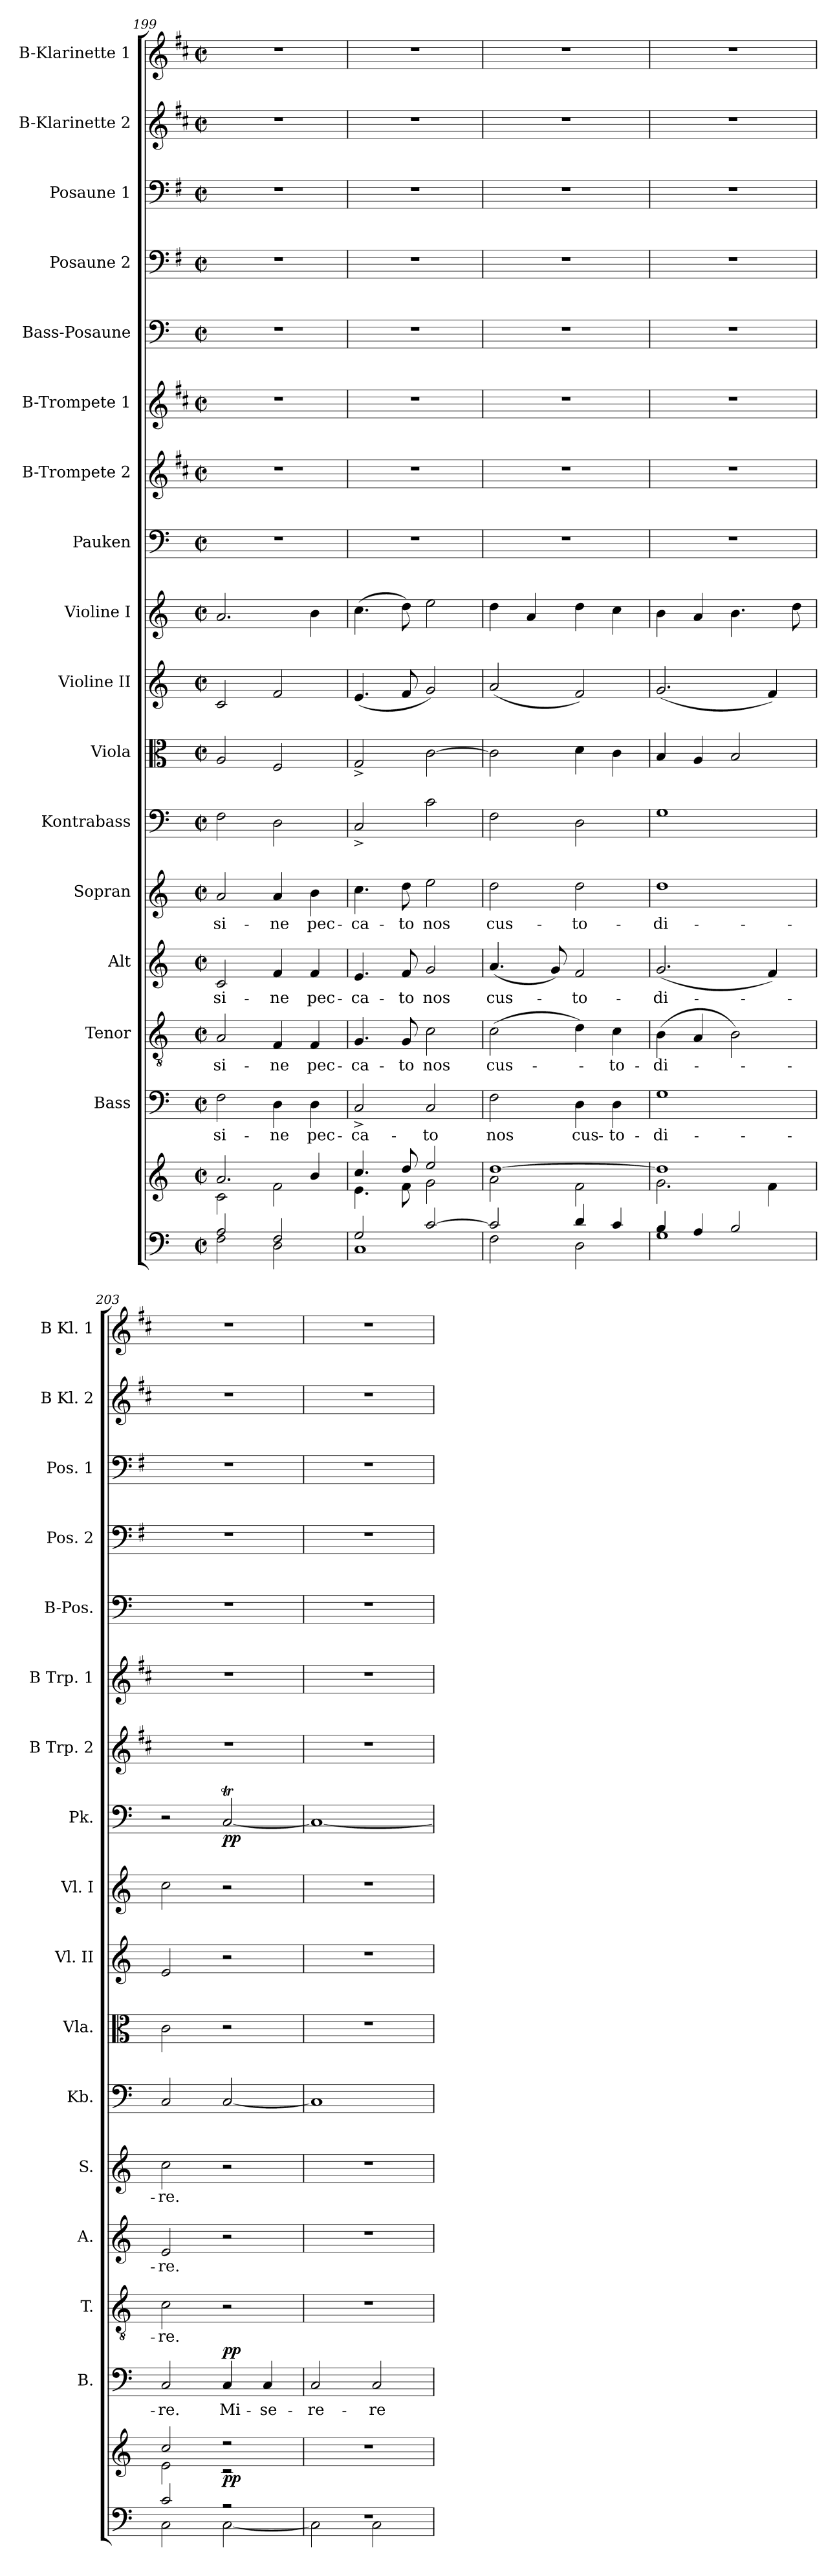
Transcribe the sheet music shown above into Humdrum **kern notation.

**kern	**kern	**dynam	**kern	**text	**dynam	**kern	**text	**kern	**text	**kern	**text	**kern	**kern	**kern	**kern	**kern	**dynam	**kern	**kern	**kern	**kern	**kern	**kern	**kern
*part17	*part17	*part17	*part16	*part16	*part16	*part15	*part15	*part14	*part14	*part13	*part13	*part12	*part11	*part10	*part9	*part8	*part8	*part7	*part6	*part5	*part4	*part3	*part2	*part1
*staff18	*staff17	*staff17/18	*staff16	*staff16	*staff16	*staff15	*staff15	*staff14	*staff14	*staff13	*staff13	*staff12	*staff11	*staff10	*staff9	*staff8	*staff8	*staff7	*staff6	*staff5	*staff4	*staff3	*staff2	*staff1
*	*	*	*I"Bass	*	*	*I"Tenor	*	*I"Alt	*	*I"Sopran	*	*I"Kontrabass	*I"Viola	*I"Violine II	*I"Violine I	*I"Pauken	*	*I"B-Trompete 2	*I"B-Trompete 1	*I"Bass-Posaune	*I"Posaune 2	*I"Posaune 1	*I"B-Klarinette 2	*I"B-Klarinette 1
*	*	*	*I'B.	*	*	*I'T.	*	*I'A.	*	*I'S.	*	*I'Kb.	*I'Vla.	*I'Vl. II	*I'Vl. I	*I'Pk.	*	*I'B Trp. 2	*I'B Trp. 1	*I'B-Pos.	*I'Pos. 2	*I'Pos. 1	*I'B Kl. 2	*I'B Kl. 1
*clefF4	*clefG2	*	*clefF4	*	*	*clefGv2	*	*clefG2	*	*clefG2	*	*clefF4	*clefC3	*clefG2	*clefG2	*clefF4	*	*clefG2	*clefG2	*clefF4	*clefF4	*clefF4	*clefG2	*clefG2
*	*	*	*	*	*	*	*	*	*	*	*	*ITrd7c12	*	*	*	*	*	*ITrd1c2	*ITrd1c2	*	*ITrd4c7	*ITrd4c7	*ITrd1c2	*ITrd1c2
*k[]	*k[]	*	*k[]	*	*	*k[]	*	*k[]	*	*k[]	*	*k[]	*k[]	*k[]	*k[]	*k[]	*	*k[]	*k[]	*k[]	*k[]	*k[]	*k[]	*k[]
*C:	*C:	*	*C:	*	*	*C:	*	*C:	*	*C:	*	*C:	*C:	*C:	*C:	*C:	*	*C:	*C:	*C:	*C:	*C:	*C:	*C:
*M2/2	*M2/2	*	*M2/2	*	*	*M2/2	*	*M2/2	*	*M2/2	*	*M2/2	*M2/2	*M2/2	*M2/2	*M2/2	*	*M2/2	*M2/2	*M2/2	*M2/2	*M2/2	*M2/2	*M2/2
*met(c|)	*met(c|)	*	*met(c|)	*	*	*met(c|)	*	*met(c|)	*	*met(c|)	*	*met(c|)	*met(c|)	*met(c|)	*met(c|)	*met(c|)	*	*met(c|)	*met(c|)	*met(c|)	*met(c|)	*met(c|)	*met(c|)	*met(c|)
=199	=199	=199	=199	=199	=199	=199	=199	=199	=199	=199	=199	=199	=199	=199	=199	=199	=199	=199	=199	=199	=199	=199	=199	=199
*^	*^	*	*	*	*	*	*	*	*	*	*	*	*	*	*	*	*	*	*	*	*	*	*	*
!	!	!	!	!	!	!LO:LY:b	!	!	!LO:LY:b	!	!LO:LY:b	!	!LO:LY:b	!	!	!	!	!	!	!	!	!	!	!	!	!
2A/	2F\	2.a/	2c\	.	2F\	si-	.	2A/	si-	2c/	si-	2a/	si-	2FF\	2A/	2c/	2.a/	1r	.	1r	1r	1r	1r	1r	1r	1r
!	!	!	!	!	!	!LO:LY:b	!	!	!LO:LY:b	!	!LO:LY:b	!	!LO:LY:b	!	!	!	!	!	!	!	!	!	!	!	!	!
2F/	2D\	.	2f\	.	4D\	-ne	.	4F/	-ne	4f/	-ne	4a/	-ne	2DD\	2F/	2f/	.	.	.	.	.	.	.	.	.	.
!	!	!	!	!	!	!LO:LY:b	!	!	!LO:LY:b	!	!LO:LY:b	!	!LO:LY:b	!	!	!	!	!	!	!	!	!	!	!	!	!
.	.	4b/	.	.	4D\	pec-	.	4F/	pec-	4f/	pec-	4b\	pec-	.	.	.	4b\	.	.	.	.	.	.	.	.	.
=200	=200	=200	=200	=200	=200	=200	=200	=200	=200	=200	=200	=200	=200	=200	=200	=200	=200	=200	=200	=200	=200	=200	=200	=200	=200	=200
!	!	!	!	!	!	!LO:LY:b	!	!	!LO:LY:b	!	!LO:LY:b	!	!LO:LY:b	!	!	!	!	!	!	!	!	!	!	!	!	!
2G/	1C	4.cc/	4.e\	.	2C^>/	-ca-	.	4.G/	-ca-	4.e/	-ca-	4.cc\	-ca-	2CC^</	2G^</	(<4.e/	(>4.cc\	1r	.	1r	1r	1r	1r	1r	1r	1r
!	!	!	!	!	!	!	!	!	!LO:LY:b	!	!LO:LY:b	!	!LO:LY:b	!	!	!	!	!	!	!	!	!	!	!	!	!
.	.	8dd/	8f\	.	.	.	.	8G/	-to	8f/	-to	8dd\	-to	.	.	8f/	8dd\)	.	.	.	.	.	.	.	.	.
!	!	!	!	!	!	!LO:LY:b	!	!	!LO:LY:b	!	!LO:LY:b	!	!LO:LY:b	!	!	!	!	!	!	!	!	!	!	!	!	!
[>2c/	.	2ee/	2g\	.	2C/	-to	.	2c\	nos	2g/	nos	2ee\	nos	2C\	[2c\	2g/)	2ee\	.	.	.	.	.	.	.	.	.
=201	=201	=201	=201	=201	=201	=201	=201	=201	=201	=201	=201	=201	=201	=201	=201	=201	=201	=201	=201	=201	=201	=201	=201	=201	=201	=201
!	!	!	!	!	!	!LO:LY:b	!	!	!LO:LY:b	!	!LO:LY:b	!	!LO:LY:b	!	!	!	!	!	!	!	!	!	!	!	!	!
2c/]	2F\	[>1dd	2a\	.	2F\	nos	.	(>2c\	cus-	(<4.a/	cus-	2dd\	cus-	2FF\	2c\]	(<2a/	4dd\	1r	.	1r	1r	1r	1r	1r	1r	1r
.	.	.	.	.	.	.	.	.	.	.	.	.	.	.	.	.	4a/	.	.	.	.	.	.	.	.	.
.	.	.	.	.	.	.	.	.	.	8g/)	.	.	.	.	.	.	.	.	.	.	.	.	.	.	.	.
!	!	!	!	!	!	!LO:LY:b	!	!	!	!	!LO:LY:b	!	!LO:LY:b	!	!	!	!	!	!	!	!	!	!	!	!	!
4d/	2D\	.	2f\	.	4D\	cus-	.	4d\)	.	2f/	-to-	2dd\	-to-	2DD\	4d\	2f/)	4dd\	.	.	.	.	.	.	.	.	.
!	!	!	!	!	!	!LO:LY:b	!	!	!LO:LY:b	!	!	!	!	!	!	!	!	!	!	!	!	!	!	!	!	!
4c/	.	.	.	.	4D\	-to-	.	4c\	-to-	.	.	.	.	.	4c\	.	4cc\	.	.	.	.	.	.	.	.	.
=202	=202	=202	=202	=202	=202	=202	=202	=202	=202	=202	=202	=202	=202	=202	=202	=202	=202	=202	=202	=202	=202	=202	=202	=202	=202	=202
!	!	!	!	!	!	!LO:LY:b	!	!	!LO:LY:b	!	!LO:LY:b	!	!LO:LY:b	!	!	!	!	!	!	!	!	!	!	!	!	!
4B/	1G	1dd]	2.g\	.	1G	-di-	.	(>4B\	-di-	(<2.g/	-di-	1dd	-di-	1GG	4B/	(<2.g/	4b\	1r	.	1r	1r	1r	1r	1r	1r	1r
4A/	.	.	.	.	.	.	.	4A/	.	.	.	.	.	.	4A/	.	4a/	.	.	.	.	.	.	.	.	.
2B/	.	.	.	.	.	.	.	2B\)	.	.	.	.	.	.	2B/	.	4.b\	.	.	.	.	.	.	.	.	.
.	.	.	4f\	.	.	.	.	.	.	4f/)	.	.	.	.	.	4f/)	.	.	.	.	.	.	.	.	.	.
.	.	.	.	.	.	.	.	.	.	.	.	.	.	.	.	.	8dd\	.	.	.	.	.	.	.	.	.
=203	=203	=203	=203	=203	=203	=203	=203	=203	=203	=203	=203	=203	=203	=203	=203	=203	=203	=203	=203	=203	=203	=203	=203	=203	=203	=203
!	!	!	!	!	!	!LO:LY:b	!	!	!LO:LY:b	!	!LO:LY:b	!	!LO:LY:b	!	!	!	!	!	!	!	!	!	!	!	!	!
2c/	2C\	2cc/	2e\	.	2C/	-re.	.	2c\	-re.	2e/	-re.	2cc\	-re.	2CC/	2c\	2e/	2cc\	2r	.	1r	1r	1r	1r	1r	1r	1r
!	!	!	!	!LO:DY:b	!	!LO:LY:b	!LO:DY:a	!	!	!	!	!	!	!	!	!	!	!	!LO:DY:b	!	!	!	!	!	!	!
2rA	[<2C\	2r	2r	pp	4C/	Mi-	pp	2r	.	2r	.	2r	.	[2CC/	2r	2r	2r	[2CT/	pp	.	.	.	.	.	.	.
!	!	!	!	!	!	!LO:LY:b	!	!	!	!	!	!	!	!	!	!	!	!	!	!	!	!	!	!	!	!
.	.	.	.	.	4C/	-se-	.	.	.	.	.	.	.	.	.	.	.	.	.	.	.	.	.	.	.	.
*	*	*v	*v	*	*	*	*	*	*	*	*	*	*	*	*	*	*	*	*	*	*	*	*	*	*	*
=204	=204	=204	=204	=204	=204	=204	=204	=204	=204	=204	=204	=204	=204	=204	=204	=204	=204	=204	=204	=204	=204	=204	=204	=204	=204
!	!	!	!	!	!LO:LY:b	!	!	!	!	!	!	!	!	!	!	!	!	!	!	!	!	!	!	!	!
1rF	2C\]	1r	.	2C/	-re-	.	1r	.	1r	.	1r	.	1CC]	1r	1r	1r	1CTTT_	.	1r	1r	1r	1r	1r	1r	1r
!	!	!	!	!	!LO:LY:b	!	!	!	!	!	!	!	!	!	!	!	!	!	!	!	!	!	!	!	!
.	2C\	.	.	2C/	-re	.	.	.	.	.	.	.	.	.	.	.	.	.	.	.	.	.	.	.	.
*v	*v	*	*	*	*	*	*	*	*	*	*	*	*	*	*	*	*	*	*	*	*	*	*	*	*
=	=	=	=	=	=	=	=	=	=	=	=	=	=	=	=	=	=	=	=	=	=	=	=	=
*-	*-	*-	*-	*-	*-	*-	*-	*-	*-	*-	*-	*-	*-	*-	*-	*-	*-	*-	*-	*-	*-	*-	*-	*-
